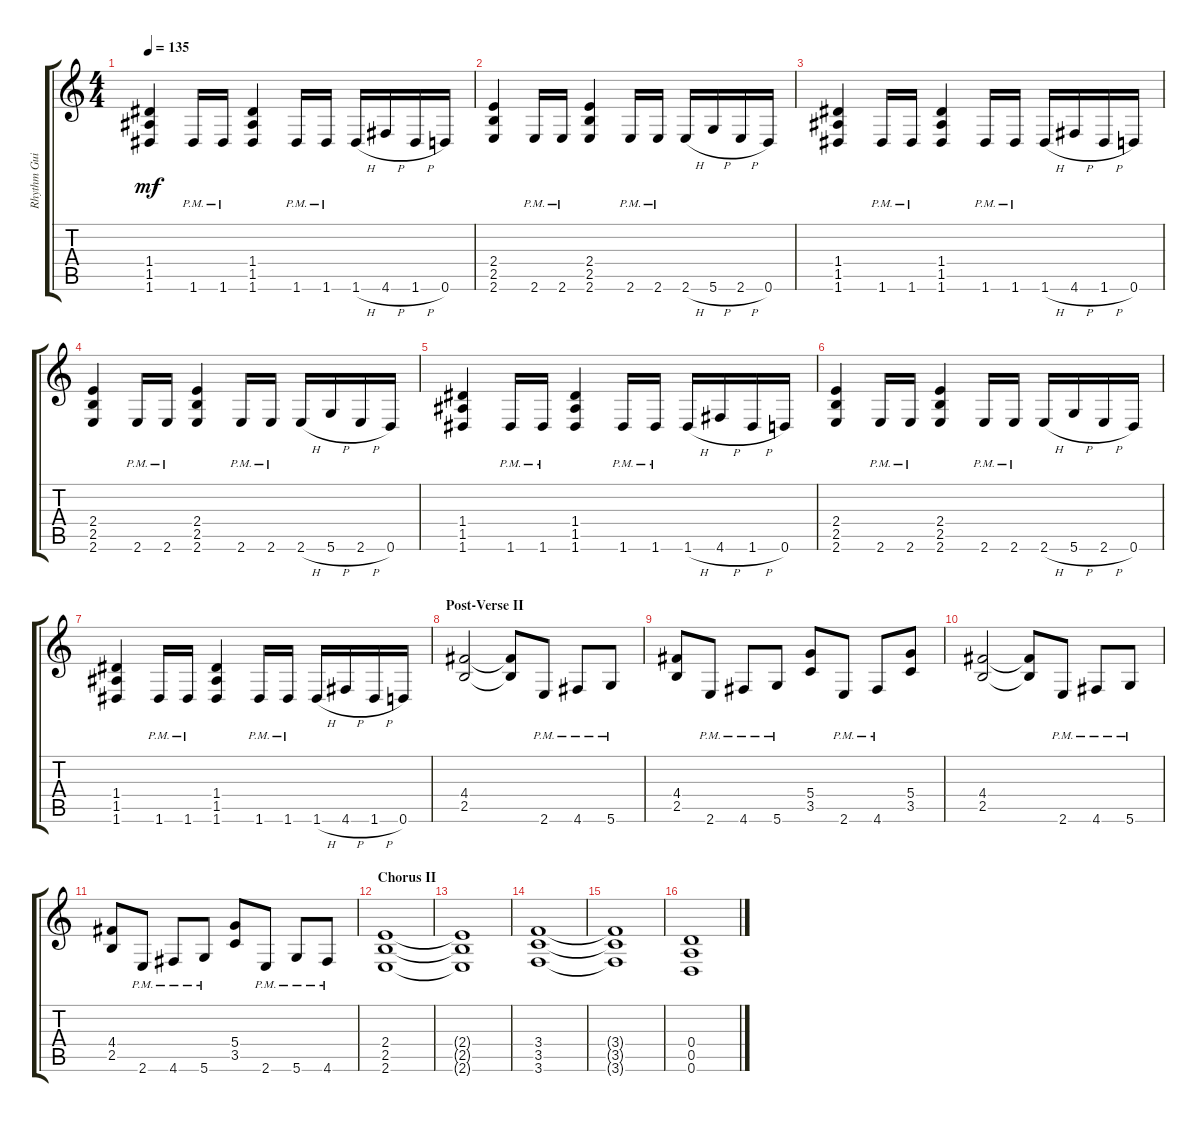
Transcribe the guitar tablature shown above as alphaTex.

\track ("Rhythm Guitar (R)" "Rhythm Gui") {instrument distortionguitar}
\staff {score tabs}
\tuning (E4 B3 G3 D3 A2 D2) {hide}
\ts (4 4)
\tempo 135
\clef g2
\ks c
(1.4 1.5 1.6).4{dy mf} 1.6{pm}.16 1.6{pm}.16 (1.4 1.5 1.6).4 1.6{pm}.16 1.6{pm}.16 1.6{h}.16 4.6{h}.16 1.6{h}.16 0.6.16 |
(2.4 2.5 2.6).4 2.6{pm}.16 2.6{pm}.16 (2.4 2.5 2.6).4 2.6{pm}.16 2.6{pm}.16 2.6{h}.16 5.6{h}.16 2.6{h}.16 0.6.16 |
(1.4 1.5 1.6).4 1.6{pm}.16 1.6{pm}.16 (1.4 1.5 1.6).4 1.6{pm}.16 1.6{pm}.16 1.6{h}.16 4.6{h}.16 1.6{h}.16 0.6.16 |
(2.4 2.5 2.6).4 2.6{pm}.16 2.6{pm}.16 (2.4 2.5 2.6).4 2.6{pm}.16 2.6{pm}.16 2.6{h}.16 5.6{h}.16 2.6{h}.16 0.6.16 |
(1.4 1.5 1.6).4 1.6{pm}.16 1.6{pm}.16 (1.4 1.5 1.6).4 1.6{pm}.16 1.6{pm}.16 1.6{h}.16 4.6{h}.16 1.6{h}.16 0.6.16 |
(2.4 2.5 2.6).4 2.6{pm}.16 2.6{pm}.16 (2.4 2.5 2.6).4 2.6{pm}.16 2.6{pm}.16 2.6{h}.16 5.6{h}.16 2.6{h}.16 0.6.16 |
(1.4 1.5 1.6).4 1.6{pm}.16 1.6{pm}.16 (1.4 1.5 1.6).4 1.6{pm}.16 1.6{pm}.16 1.6{h}.16 4.6{h}.16 1.6{h}.16 0.6.16 |
\section ("" "Post-Verse II")
(4.4 2.5).2 (4.4{t} 2.5{t}).8 2.6{pm}.8 4.6{pm}.8 5.6{pm}.8 |
(4.4 2.5).8 2.6{pm}.8 4.6{pm}.8 5.6{pm}.8 (5.4 3.5).8 2.6{pm}.8 4.6{pm}.8 (5.4 3.5).8 |
(4.4 2.5).2 (4.4{t} 2.5{t}).8 2.6{pm}.8 4.6{pm}.8 5.6{pm}.8 |
(4.4 2.5).8 2.6{pm}.8 4.6{pm}.8 5.6{pm}.8 (5.4 3.5).8 2.6{pm}.8 5.6{pm}.8 4.6{pm}.8 |
\section ("" "Chorus II")
(2.4 2.5 2.6).1 |
(2.4{t} 2.5{t} 2.6{t}).1 |
(3.4 3.5 3.6).1 |
(3.4{t} 3.5{t} 3.6{t}).1 |
(0.4 0.5 0.6).1
